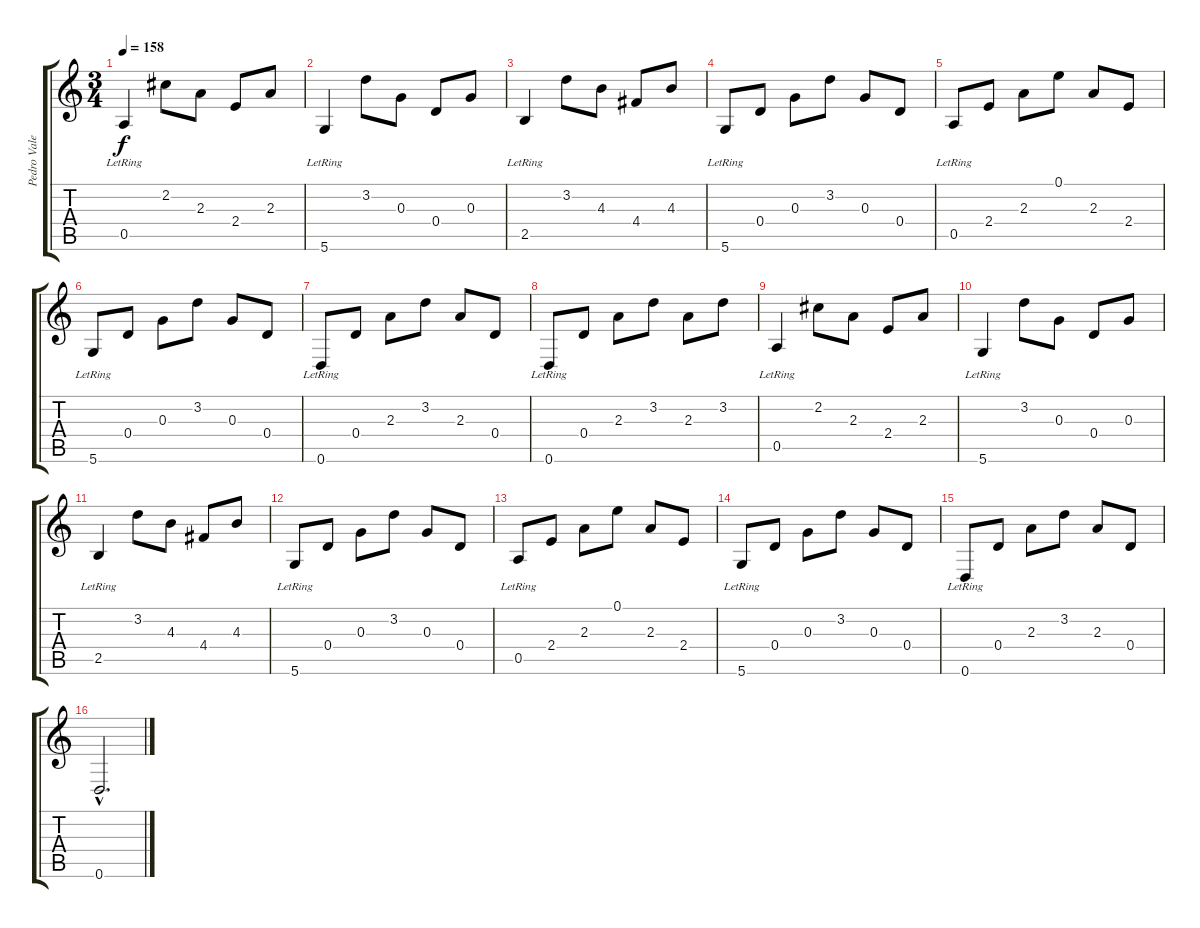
\track ("Pedro Valero" "Pedro Vale") {instrument acousticguitarsteel}
\staff {score tabs}
\tuning (E4 B3 G3 D3 A2 D2) {hide}
\ts (3 4)
\tempo 158
\clef g2
\ks c
0.5{lr}.4{dy f} 2.2.8 2.3.8 2.4.8 2.3.8 |
5.6{lr}.4 3.2.8 0.3.8 0.4.8 0.3.8 |
2.5{lr}.4 3.2.8 4.3.8 4.4.8 4.3.8 |
5.6{lr}.8 0.4.8 0.3.8 3.2.8 0.3.8 0.4.8 |
0.5{lr}.8 2.4.8 2.3.8 0.1.8 2.3.8 2.4.8 |
5.6{lr}.8 0.4.8 0.3.8 3.2.8 0.3.8 0.4.8 |
0.6{lr}.8 0.4.8 2.3.8 3.2.8 2.3.8 0.4.8 |
0.6{lr}.8 0.4.8 2.3.8 3.2.8 2.3.8 3.2.8 |
0.5{lr}.4 2.2.8 2.3.8 2.4.8 2.3.8 |
5.6{lr}.4 3.2.8 0.3.8 0.4.8 0.3.8 |
2.5{lr}.4 3.2.8 4.3.8 4.4.8 4.3.8 |
5.6{lr}.8 0.4.8 0.3.8 3.2.8 0.3.8 0.4.8 |
0.5{lr}.8 2.4.8 2.3.8 0.1.8 2.3.8 2.4.8 |
5.6{lr}.8 0.4.8 0.3.8 3.2.8 0.3.8 0.4.8 |
0.6{lr}.8 0.4.8 2.3.8 3.2.8 2.3.8 0.4.8 |
0.6{hac}.2{d}
